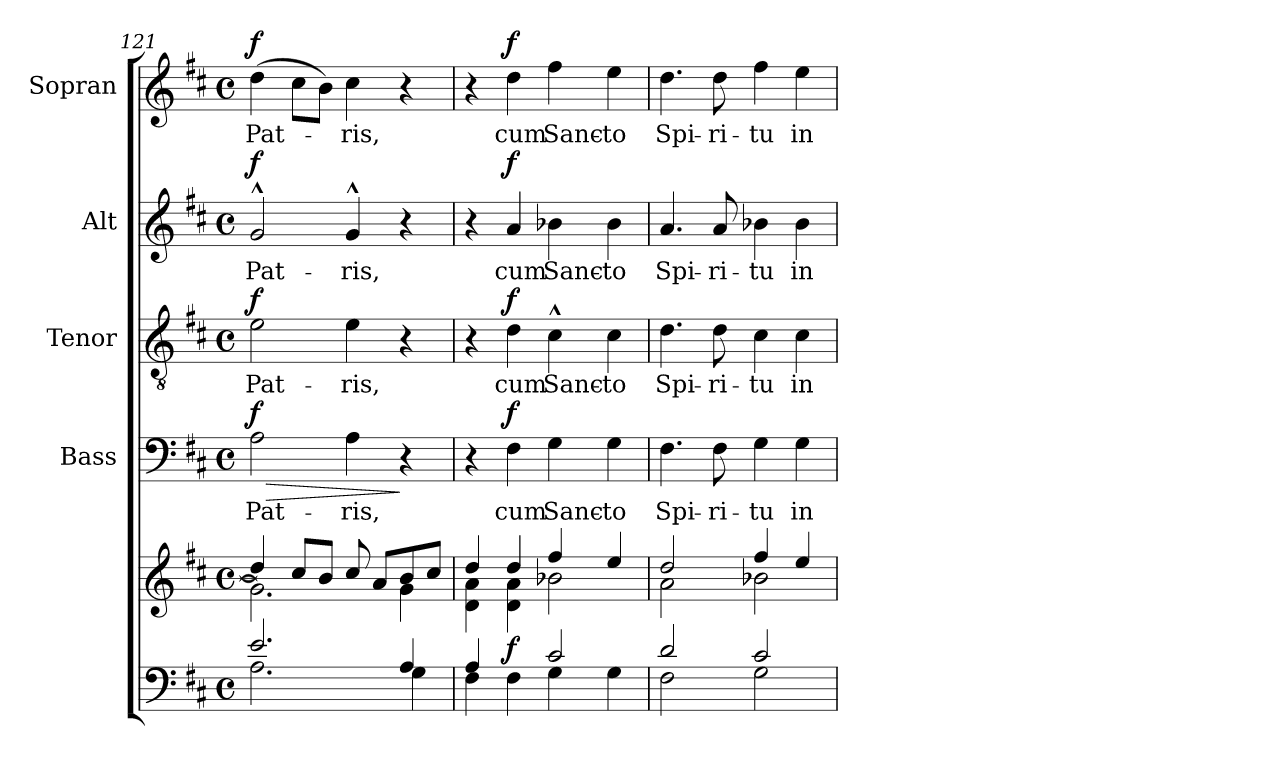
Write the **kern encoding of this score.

**kern	**kern	**dynam	**kern	**text	**dynam	**kern	**text	**dynam	**kern	**text	**dynam	**kern	**text	**dynam
*part5	*part5	*part5	*part4	*part4	*part4	*part3	*part3	*part3	*part2	*part2	*part2	*part1	*part1	*part1
*staff6	*staff5	*staff5/6	*staff4	*staff4	*staff4	*staff3	*staff3	*staff3	*staff2	*staff2	*staff2	*staff1	*staff1	*staff1
*	*	*	*I"Bass	*	*	*I"Tenor	*	*	*I"Alt	*	*	*I"Sopran	*	*
*	*	*	*I'B.	*	*	*I'T.	*	*	*I'A.	*	*	*I'S.	*	*
*clefF4	*clefG2	*	*clefF4	*	*	*clefGv2	*	*	*clefG2	*	*	*clefG2	*	*
*k[f#c#]	*k[f#c#]	*	*k[f#c#]	*	*	*k[f#c#]	*	*	*k[f#c#]	*	*	*k[f#c#]	*	*
*D:	*D:	*	*D:	*	*	*D:	*	*	*D:	*	*	*D:	*	*
*M4/4	*M4/4	*	*M4/4	*	*	*M4/4	*	*	*M4/4	*	*	*M4/4	*	*
*met(c)	*met(c)	*	*met(c)	*	*	*met(c)	*	*	*met(c)	*	*	*met(c)	*	*
=121	=121	=121	=121	=121	=121	=121	=121	=121	=121	=121	=121	=121	=121	=121
*^	*^	*	*	*	*	*	*	*	*	*	*	*	*	*
!	!	!	!	!	!	!LO:LY:b	!LO:HP:b	!	!LO:LY:b	!	!	!LO:LY:b	!	!	!LO:LY:b	!
!	!	!	!	!	!	!	!LO:DY:n=1:a	!	!	!LO:DY:a	!	!	!LO:DY:a	!	!	!LO:DY:a
2.e/	2.A\	4dd/]	2.g\]	.	2A\	Pat-	> f	2e\	Pat-	f	2g^^>/	Pat-	f	(>4dd\	Pat-	f
.	.	8cc#/L	.	.	.	.	.	.	.	.	.	.	.	8cc#\L	.	.
.	.	8b/J	.	.	.	.	.	.	.	.	.	.	.	8b\J)	.	.
!	!	!	!	!	!	!LO:LY:b	!	!	!LO:LY:b	!	!	!LO:LY:b	!	!	!LO:LY:b	!
.	.	8cc#/	.	.	4A\	-ris,	.	4e\	-ris,	.	4g^^>/	-ris,	.	4cc#\	-ris,	.
.	.	8a/L	.	.	.	.	.	.	.	.	.	.	.	.	.	.
4A/	4G\	8b/	4g\	.	4r	.	]	4r	.	.	4r	.	.	4r	.	.
.	.	8cc#/J	.	.	.	.	.	.	.	.	.	.	.	.	.	.
=122	=122	=122	=122	=122	=122	=122	=122	=122	=122	=122	=122	=122	=122	=122	=122	=122
4A/	4F#\	4dd/	4d\ 4a\	.	4r	.	.	4r	.	.	4r	.	.	4r	.	.
!	!	!	!	!LO:DY:b	!	!LO:LY:b	!LO:DY:a	!	!LO:LY:b	!LO:DY:a	!	!LO:LY:b	!LO:DY:a	!	!LO:LY:b	!LO:DY:a
4ryy	4F#\	4dd/	4d\ 4a\	f	4F#\	cum	f	4d\	cum	f	4a/	cum	f	4dd\	cum	f
!	!	!	!	!	!	!LO:LY:b	!	!	!LO:LY:b	!	!	!LO:LY:b	!	!	!LO:LY:b	!
2c#/	4G\	4ff#/	2b-X\	.	4G\	Sanc-	.	4c#^^>\	Sanc-	.	4b-X\	Sanc-	.	4ff#\	Sanc-	.
!	!	!	!	!	!	!LO:LY:b	!	!	!LO:LY:b	!	!	!LO:LY:b	!	!	!LO:LY:b	!
.	4G\	4ee/	.	.	4G\	-to	.	4c#\	-to	.	4b-\	-to	.	4ee\	-to	.
!!LO:PB:g=z
=123	=123	=123	=123	=123	=123	=123	=123	=123	=123	=123	=123	=123	=123	=123	=123	=123
!	!	!	!	!	!	!LO:LY:b	!	!	!LO:LY:b	!	!	!LO:LY:b	!	!	!LO:LY:b	!
2d/	2F#\	2dd/	2a\	.	4.F#\	Spi-	.	4.d\	Spi-	.	4.a/	Spi-	.	4.dd\	Spi-	.
!	!	!	!	!	!	!LO:LY:b	!	!	!LO:LY:b	!	!	!LO:LY:b	!	!	!LO:LY:b	!
.	.	.	.	.	8F#\	-ri-	.	8d\	-ri-	.	8a/	-ri-	.	8dd\	-ri-	.
!	!	!	!	!	!	!LO:LY:b	!	!	!LO:LY:b	!	!	!LO:LY:b	!	!	!LO:LY:b	!
2c#/	2G\	4ff#/	2b-X\	.	4G\	-tu	.	4c#\	-tu	.	4b-X\	-tu	.	4ff#\	-tu	.
!	!	!	!	!	!	!LO:LY:b	!	!	!LO:LY:b	!	!	!LO:LY:b	!	!	!LO:LY:b	!
.	.	4ee/	.	.	4G\	in	.	4c#\	in	.	4b-\	in	.	4ee\	in	.
*v	*v	*	*	*	*	*	*	*	*	*	*	*	*	*	*	*
*	*v	*v	*	*	*	*	*	*	*	*	*	*	*	*	*
=	=	=	=	=	=	=	=	=	=	=	=	=	=	=
*-	*-	*-	*-	*-	*-	*-	*-	*-	*-	*-	*-	*-	*-	*-
